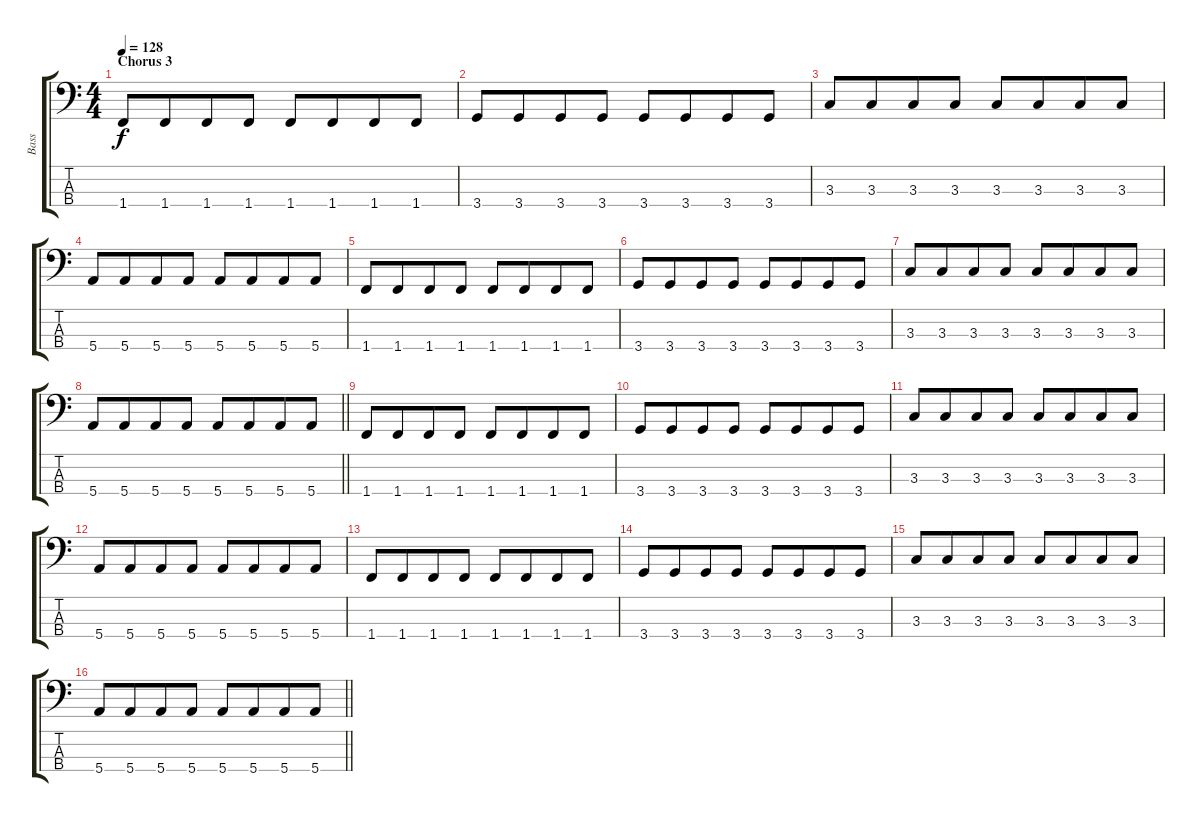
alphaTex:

\track ("Bass" "Bass") {instrument electricbassfinger}
\staff {score tabs}
\tuning (G2 D2 A1 E1) {hide}
\ts (4 4)
\section ("" "Chorus 3")
\tempo 128
\clef f4
\ks c
1.4.8{dy f} 1.4.8{beam merge} 1.4.8 1.4.8 1.4.8 1.4.8{beam merge} 1.4.8 1.4.8 |
3.4.8 3.4.8{beam merge} 3.4.8 3.4.8 3.4.8 3.4.8{beam merge} 3.4.8 3.4.8 |
3.3.8 3.3.8{beam merge} 3.3.8 3.3.8 3.3.8 3.3.8{beam merge} 3.3.8 3.3.8 |
5.4.8 5.4.8{beam merge} 5.4.8 5.4.8 5.4.8 5.4.8{beam merge} 5.4.8 5.4.8 |
1.4.8 1.4.8{beam merge} 1.4.8 1.4.8 1.4.8 1.4.8{beam merge} 1.4.8 1.4.8 |
3.4.8 3.4.8{beam merge} 3.4.8 3.4.8 3.4.8 3.4.8{beam merge} 3.4.8 3.4.8 |
3.3.8 3.3.8{beam merge} 3.3.8 3.3.8 3.3.8 3.3.8{beam merge} 3.3.8 3.3.8 |
\barLineRight lightlight
5.4.8 5.4.8{beam merge} 5.4.8 5.4.8 5.4.8 5.4.8{beam merge} 5.4.8 5.4.8 |
\section ("" "")
1.4.8 1.4.8{beam merge} 1.4.8 1.4.8 1.4.8 1.4.8{beam merge} 1.4.8 1.4.8 |
3.4.8 3.4.8{beam merge} 3.4.8 3.4.8 3.4.8 3.4.8{beam merge} 3.4.8 3.4.8 |
3.3.8 3.3.8{beam merge} 3.3.8 3.3.8 3.3.8 3.3.8{beam merge} 3.3.8 3.3.8 |
5.4.8 5.4.8{beam merge} 5.4.8 5.4.8 5.4.8 5.4.8{beam merge} 5.4.8 5.4.8 |
1.4.8 1.4.8{beam merge} 1.4.8 1.4.8 1.4.8 1.4.8{beam merge} 1.4.8 1.4.8 |
3.4.8 3.4.8{beam merge} 3.4.8 3.4.8 3.4.8 3.4.8{beam merge} 3.4.8 3.4.8 |
3.3.8 3.3.8{beam merge} 3.3.8 3.3.8 3.3.8 3.3.8{beam merge} 3.3.8 3.3.8 |
\barLineRight lightlight
5.4.8 5.4.8{beam merge} 5.4.8 5.4.8 5.4.8 5.4.8{beam merge} 5.4.8 5.4.8
